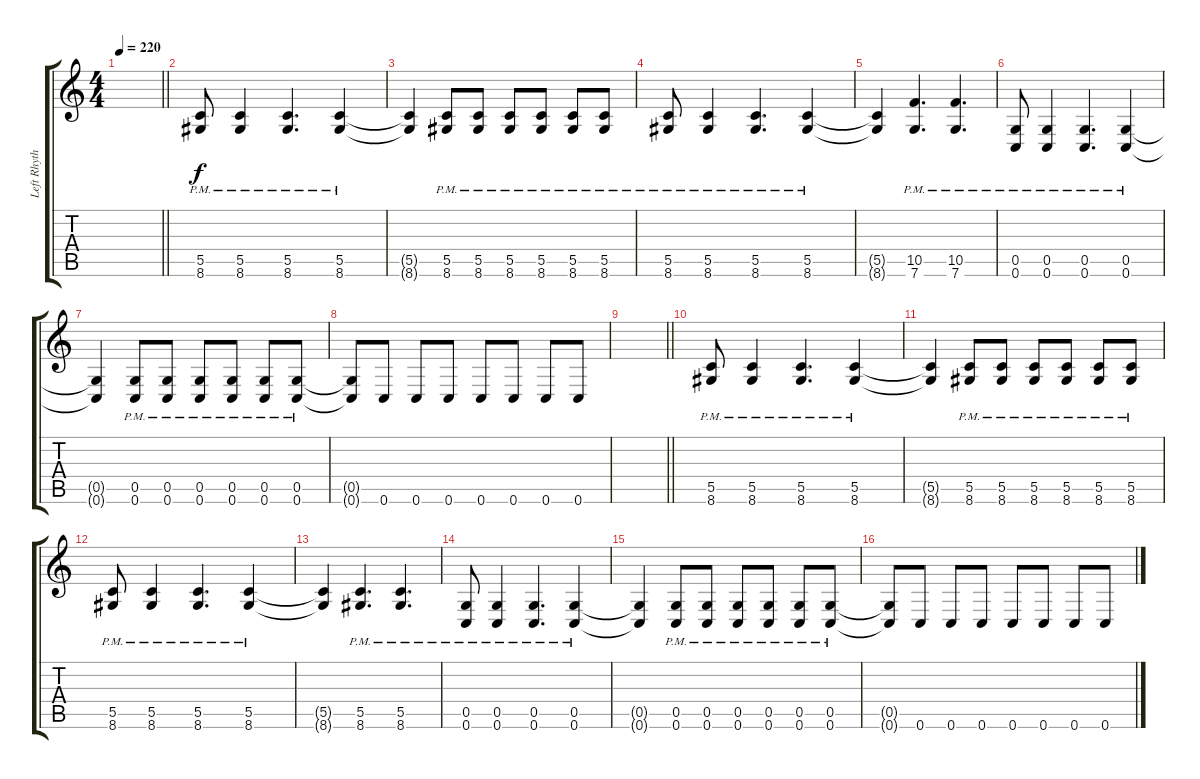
\track ("Left Rhythm" "Left Rhyth") {instrument distortionguitar}
\staff {score tabs}
\tuning (D4 A3 F3 C3 G2 C2) {hide}
\ts (4 4)
\tempo 220
\clef g2
\barLineRight lightlight
\ks c
|
(5.5{pm} 8.6{pm}).8 (5.5{pm} 8.6{pm}).4 (5.5{pm} 8.6{pm}).4{d} (5.5{pm} 8.6{pm}).4 |
(5.5{t} 8.6{t}).4 (5.5{pm} 8.6{pm}).8 (5.5{pm} 8.6{pm}).8 (5.5{pm} 8.6{pm}).8 (5.5{pm} 8.6{pm}).8 (5.5{pm} 8.6{pm}).8 (5.5{pm} 8.6{pm}).8 |
(5.5{pm} 8.6{pm}).8 (5.5{pm} 8.6{pm}).4 (5.5{pm} 8.6{pm}).4{d} (5.5{pm} 8.6{pm}).4 |
(5.5{t} 8.6{t}).4 (10.5{pm} 7.6{pm}).4{d} (10.5{pm} 7.6{pm}).4{d} |
(0.5{pm} 0.6{pm}).8 (0.5{pm} 0.6{pm}).4 (0.5{pm} 0.6{pm}).4{d} (0.5{pm} 0.6{pm}).4 |
(0.5{t} 0.6{t}).4 (0.5{pm} 0.6{pm}).8 (0.5{pm} 0.6{pm}).8 (0.5{pm} 0.6{pm}).8 (0.5{pm} 0.6{pm}).8 (0.5{pm} 0.6{pm}).8 (0.5{pm} 0.6{pm}).8 |
(0.5{t} 0.6{t}).8 0.6.8 0.6.8 0.6.8 0.6.8 0.6.8 0.6.8 0.6.8 |
\barLineRight lightlight
|
\section ("" "")
(5.5{pm} 8.6{pm}).8 (5.5{pm} 8.6{pm}).4 (5.5{pm} 8.6{pm}).4{d} (5.5{pm} 8.6{pm}).4 |
(5.5{t} 8.6{t}).4 (5.5{pm} 8.6{pm}).8 (5.5{pm} 8.6{pm}).8 (5.5{pm} 8.6{pm}).8 (5.5{pm} 8.6{pm}).8 (5.5{pm} 8.6{pm}).8 (5.5{pm} 8.6{pm}).8 |
(5.5{pm} 8.6{pm}).8 (5.5{pm} 8.6{pm}).4 (5.5{pm} 8.6{pm}).4{d} (5.5{pm} 8.6{pm}).4 |
(5.5{t} 8.6{t}).4 (5.5{pm} 8.6{pm}).4{d} (5.5{pm} 8.6{pm}).4{d} |
(0.5{pm} 0.6{pm}).8 (0.5{pm} 0.6{pm}).4 (0.5{pm} 0.6{pm}).4{d} (0.5{pm} 0.6{pm}).4 |
(0.5{t} 0.6{t}).4 (0.5{pm} 0.6{pm}).8 (0.5{pm} 0.6{pm}).8 (0.5{pm} 0.6{pm}).8 (0.5{pm} 0.6{pm}).8 (0.5{pm} 0.6{pm}).8 (0.5{pm} 0.6{pm}).8 |
(0.5{t} 0.6{t}).8 0.6.8 0.6.8 0.6.8 0.6.8 0.6.8 0.6.8 0.6.8
